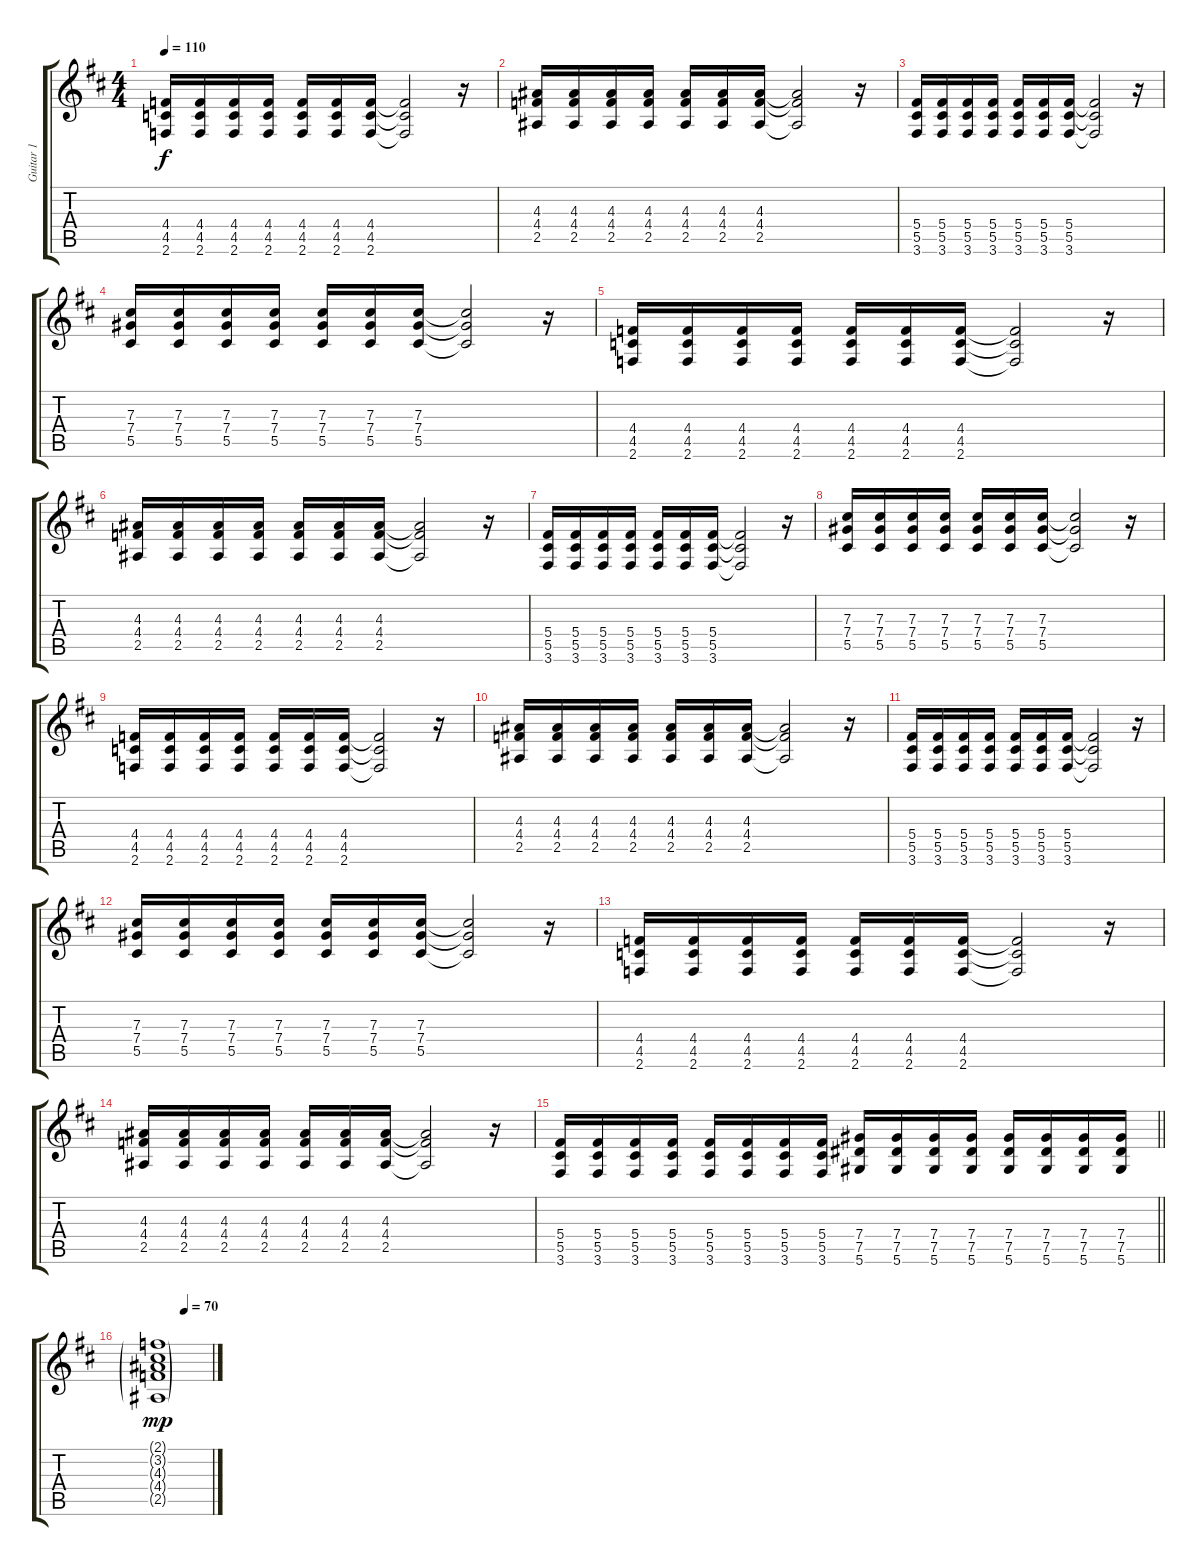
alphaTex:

\track ("Guitar 1" "Guitar 1") {instrument acousticguitarsteel}
\staff {score tabs}
\tuning (Eb4 Bb3 Gb3 Db3 Ab2 Eb2) {hide}
\ts (4 4)
\tempo 110
\clef g2
\ks d
(4.4 4.5 2.6).16{dy f} (4.4 4.5 2.6).16 (4.4 4.5 2.6).16 (4.4 4.5 2.6).16 (4.4 4.5 2.6).16 (4.4 4.5 2.6).16 (4.4 4.5 2.6).16 (4.4{t} 4.5{t} 2.6{t}).2 r.16 |
(4.3 4.4 2.5).16 (4.3 4.4 2.5).16 (4.3 4.4 2.5).16 (4.3 4.4 2.5).16 (4.3 4.4 2.5).16 (4.3 4.4 2.5).16 (4.3 4.4 2.5).16 (4.3{t} 4.4{t} 2.5{t}).2 r.16 |
(5.4 5.5 3.6).16 (5.4 5.5 3.6).16 (5.4 5.5 3.6).16 (5.4 5.5 3.6).16 (5.4 5.5 3.6).16 (5.4 5.5 3.6).16 (5.4 5.5 3.6).16 (5.4{t} 5.5{t} 3.6{t}).2 r.16 |
(7.3 7.4 5.5).16 (7.3 7.4 5.5).16 (7.3 7.4 5.5).16 (7.3 7.4 5.5).16 (7.3 7.4 5.5).16 (7.3 7.4 5.5).16 (7.3 7.4 5.5).16 (7.3{t} 7.4{t} 5.5{t}).2 r.16 |
(4.4 4.5 2.6).16 (4.4 4.5 2.6).16 (4.4 4.5 2.6).16 (4.4 4.5 2.6).16 (4.4 4.5 2.6).16 (4.4 4.5 2.6).16 (4.4 4.5 2.6).16 (4.4{t} 4.5{t} 2.6{t}).2 r.16 |
(4.3 4.4 2.5).16 (4.3 4.4 2.5).16 (4.3 4.4 2.5).16 (4.3 4.4 2.5).16 (4.3 4.4 2.5).16 (4.3 4.4 2.5).16 (4.3 4.4 2.5).16 (4.3{t} 4.4{t} 2.5{t}).2 r.16 |
(5.4 5.5 3.6).16 (5.4 5.5 3.6).16 (5.4 5.5 3.6).16 (5.4 5.5 3.6).16 (5.4 5.5 3.6).16 (5.4 5.5 3.6).16 (5.4 5.5 3.6).16 (5.4{t} 5.5{t} 3.6{t}).2 r.16 |
(7.3 7.4 5.5).16 (7.3 7.4 5.5).16 (7.3 7.4 5.5).16 (7.3 7.4 5.5).16 (7.3 7.4 5.5).16 (7.3 7.4 5.5).16 (7.3 7.4 5.5).16 (7.3{t} 7.4{t} 5.5{t}).2 r.16 |
(4.4 4.5 2.6).16 (4.4 4.5 2.6).16 (4.4 4.5 2.6).16 (4.4 4.5 2.6).16 (4.4 4.5 2.6).16 (4.4 4.5 2.6).16 (4.4 4.5 2.6).16 (4.4{t} 4.5{t} 2.6{t}).2 r.16 |
(4.3 4.4 2.5).16 (4.3 4.4 2.5).16 (4.3 4.4 2.5).16 (4.3 4.4 2.5).16 (4.3 4.4 2.5).16 (4.3 4.4 2.5).16 (4.3 4.4 2.5).16 (4.3{t} 4.4{t} 2.5{t}).2 r.16 |
(5.4 5.5 3.6).16 (5.4 5.5 3.6).16 (5.4 5.5 3.6).16 (5.4 5.5 3.6).16 (5.4 5.5 3.6).16 (5.4 5.5 3.6).16 (5.4 5.5 3.6).16 (5.4{t} 5.5{t} 3.6{t}).2 r.16 |
(7.3 7.4 5.5).16 (7.3 7.4 5.5).16 (7.3 7.4 5.5).16 (7.3 7.4 5.5).16 (7.3 7.4 5.5).16 (7.3 7.4 5.5).16 (7.3 7.4 5.5).16 (7.3{t} 7.4{t} 5.5{t}).2 r.16 |
(4.4 4.5 2.6).16 (4.4 4.5 2.6).16 (4.4 4.5 2.6).16 (4.4 4.5 2.6).16 (4.4 4.5 2.6).16 (4.4 4.5 2.6).16 (4.4 4.5 2.6).16 (4.4{t} 4.5{t} 2.6{t}).2 r.16 |
(4.3 4.4 2.5).16 (4.3 4.4 2.5).16 (4.3 4.4 2.5).16 (4.3 4.4 2.5).16 (4.3 4.4 2.5).16 (4.3 4.4 2.5).16 (4.3 4.4 2.5).16 (4.3{t} 4.4{t} 2.5{t}).2 r.16 |
\barLineRight lightlight
(5.4 5.5 3.6).16 (5.4 5.5 3.6).16 (5.4 5.5 3.6).16 (5.4 5.5 3.6).16 (5.4 5.5 3.6).16 (5.4 5.5 3.6).16 (5.4 5.5 3.6).16 (5.4 5.5 3.6).16 (7.4 7.5 5.6).16 (7.4 7.5 5.6).16 (7.4 7.5 5.6).16 (7.4 7.5 5.6).16 (7.4 7.5 5.6).16 (7.4 7.5 5.6).16 (7.4 7.5 5.6).16 (7.4 7.5 5.6).16 |
\tempo (70 0.5)
(2.1{g} 3.2{g} 4.3{g} 4.4{g} 2.5{g}).1{dy mp}
